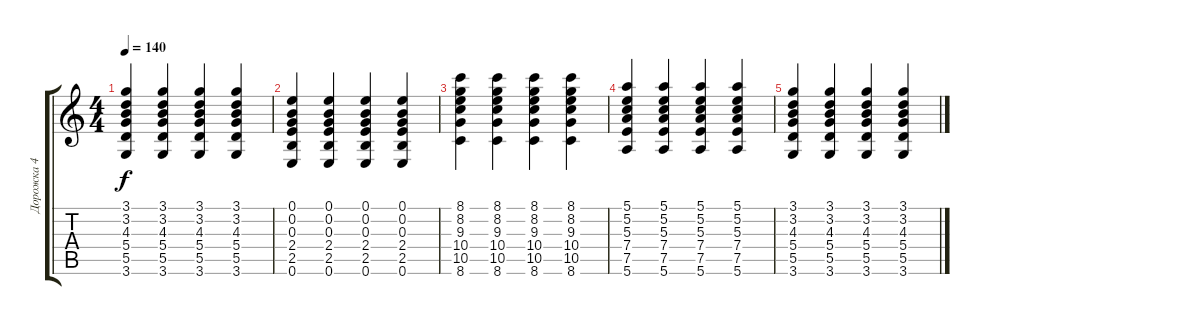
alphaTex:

\track ("Дорожка 4" "Дорожка 4") {instrument electricguitarclean}
\staff {score tabs}
\tuning (E4 B3 G3 D3 A2 E2) {hide}
\ts (4 4)
\tempo 140
\clef g2
\ks c
(3.1 3.2 4.3 5.4 5.5 3.6).4{dy f} (3.1 3.2 4.3 5.4 5.5 3.6).4 (3.1 3.2 4.3 5.4 5.5 3.6).4 (3.1 3.2 4.3 5.4 5.5 3.6).4 |
(0.1 0.2 0.3 2.4 2.5 0.6).4 (0.1 0.2 0.3 2.4 2.5 0.6).4 (0.1 0.2 0.3 2.4 2.5 0.6).4 (0.1 0.2 0.3 2.4 2.5 0.6).4 |
(8.1 8.2 9.3 10.4 10.5 8.6).4 (8.1 8.2 9.3 10.4 10.5 8.6).4 (8.1 8.2 9.3 10.4 10.5 8.6).4 (8.1 8.2 9.3 10.4 10.5 8.6).4 |
(5.1 5.2 5.3 7.4 7.5 5.6).4 (5.1 5.2 5.3 7.4 7.5 5.6).4 (5.1 5.2 5.3 7.4 7.5 5.6).4 (5.1 5.2 5.3 7.4 7.5 5.6).4 |
(3.1 3.2 4.3 5.4 5.5 3.6).4 (3.1 3.2 4.3 5.4 5.5 3.6).4 (3.1 3.2 4.3 5.4 5.5 3.6).4 (3.1 3.2 4.3 5.4 5.5 3.6).4
